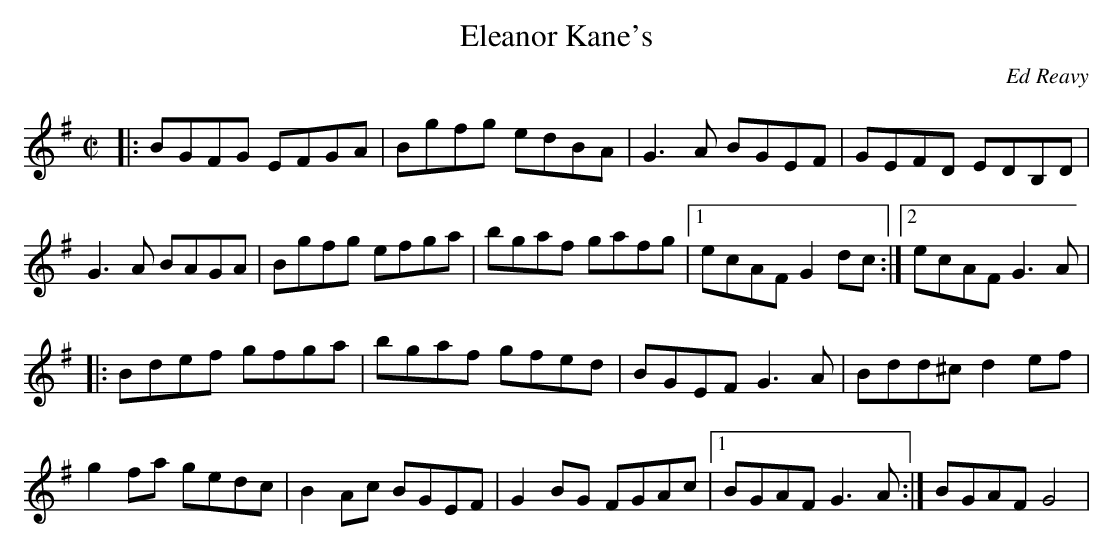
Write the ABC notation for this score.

X:1
T:Eleanor Kane's
C:Ed Reavy
M:C|
K:G
|: BGFG EFGA | Bgfg edBA | G3A BGEF | GEFD EDB,D |
G3A BAGA | Bgfg efga | bgaf gafg |1 ecAF G2dc :|2 ecAF G3A |
|: Bdef gfga | bgaf gfed | BGEF G3A | Bdd^c d2ef |
g2fa gedc | B2Ac BGEF | G2BG FGAc |1 BGAF G3A :| BGAF G4 |
